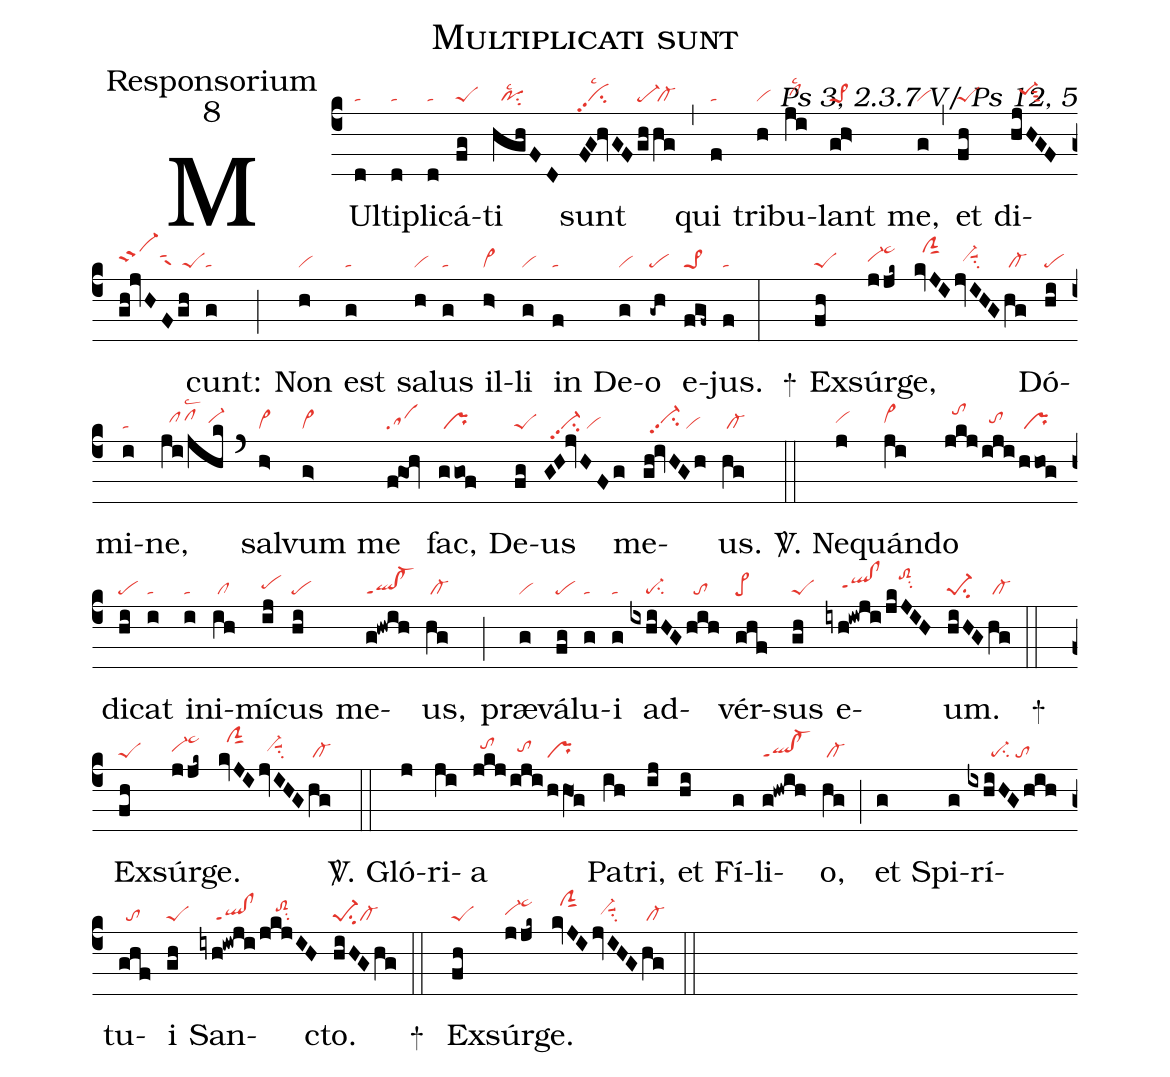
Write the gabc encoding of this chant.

name:Multiplicati sunt;
office-part:Responsorium;
mode:8;
commentary:Ps 3, 2.3.7 V/ Ps 12, 5;
nabc-lines:1;
%%
(c4)MUl(d|ta)ti(d|ta)pli(d|ta)cá(fg|peS)ti(hghFD|//posu2lsc2) sunt(FG!hvGF|vipp2su2lsc2|gh|pe-|hg|/cl-) (,) qui(f|ta) tri(h|vi)bu(ji|/clhhlsc2)lant(gh>|pe>1) me,(g|vi) (,) et(fh|peS) di(hjHGF|//pe-1hhsut3|gh!jvHF|vi-hhppt2sut1suw1|gh|/peS)cunt:(g|ta) (;) Non(h|vi) est(g|ta) sa(h|vi)lus(g|ta) il(h>|vi>)li(g|vi) in(f|ta) De(g|vi)o(-gh|pe) e(fgf~|pe>1)jus.(f|ta) (:)
+() Ex(fh|peS)súr(jjk~|vi-hhpe~hk)ge,(kvJI|//ciGhk|jvIHG|//vi-hhsuu1su2|hg|/cl-) Dó(hi|pe)mi(i|ta)ne,(ji/jhk|//pfhhlsc2/vi-hh) (`) sal(h>|vi>)vum(g>|vi>) me(f!goh|sa) fac,(ggof|/pr) De(fg|peS)us(GH!jvHFg|//vi-pp2su2/vi) me(gh!ivHGh|//vi-hhpp2su2/vi)us.(hg|/cl-) (::)

<sp>V/</sp>. Ne(j|vihh)quán(ji|cl~hh)do(jkj|//tohk|/iji|//tohh|/hhog|/pr) di(hi|pe)cat(i|ta) in(i|ta)i(ih|/cl)mí(ij|pehh)cus(hi|pe) me(g!hwih|ql!cl-ppt1)us,(hg|/cl-) (;) præ(g|vi)vá(fg|pe)lu(g|ta)i(g|ta) ad(ixhiHG|////pe-su2|/hih|//to)vér(ghf|pe>)sus(gh|peS) e(iyh!iwji|////qlhh!clhhppt1|/jkJIH|///toS2hksu2)um.(hiHG|pe-1su2|hg|/cl-) (::)
+() Ex(fh|peS)súr(jjk~|vi-hhpe~hk)ge.(kvJI|//ciGhk|jvIHG|//vi-hhsuu1su2|hg|/cl-) (::)

<sp>V/</sp>. Gló(j)ri(ji)a(jkj|//tohi|/iji|//tohh|/hhO1g|pr) Pa(ih)tri,(ij)
et(hi) Fí(g)li(g!hwih|ql!cl-ppt1)o,(hg|/cl-) (;)
et(g) Spi(g)rí(ixhiHGhih|//////pe-su2/to)tu(ghf|//to)i(gh|peS)
San(iyh!iwji|////ql!clppt1|/jkjIH|////toS2hisu2)cto.(hiHGhg|pe-1su2cl-) (::)
+() Ex(fh|peS)súr(jjk~|vi-hhpe~hk)ge.(kvJI|//ciGhk|jvIHG|//vi-hhsuu1su2|hg|/cl-) (::)
